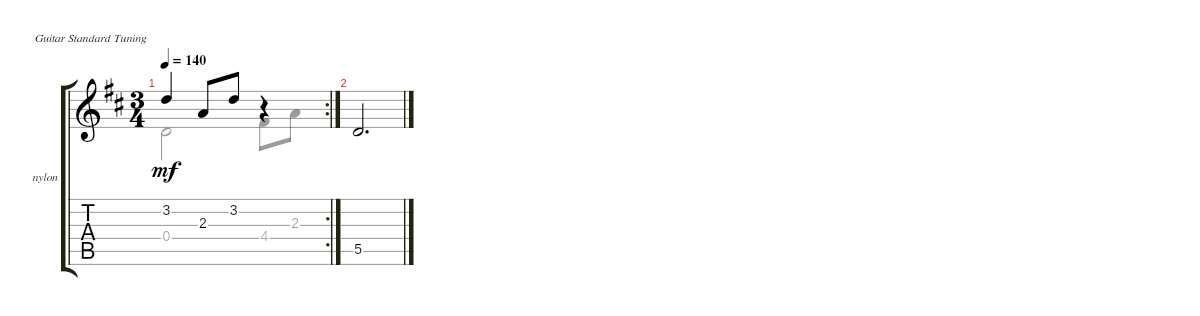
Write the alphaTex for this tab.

\bracketExtendMode groupsimilarinstruments
\firstSystemTrackNameOrientation horizontal
\otherSystemsTrackNameOrientation horizontal
\track ("nylon" "nylon") {instrument acousticguitarnylon}
\staff {score tabs}
\tuning (E4 B3 G3 D3 A2 E2)
\voice
\rc 2
\ts (3 4)
\tempo 140
\clef g2
\ks d
3.2.4{dy mf} 2.3.8 3.2.8 r.4 |
5.5.2{d}
\voice
\clef g2
\ottava regular
\simile none
\ks d
0.4.2{dy mf} 4.4.8 2.3.8 |
